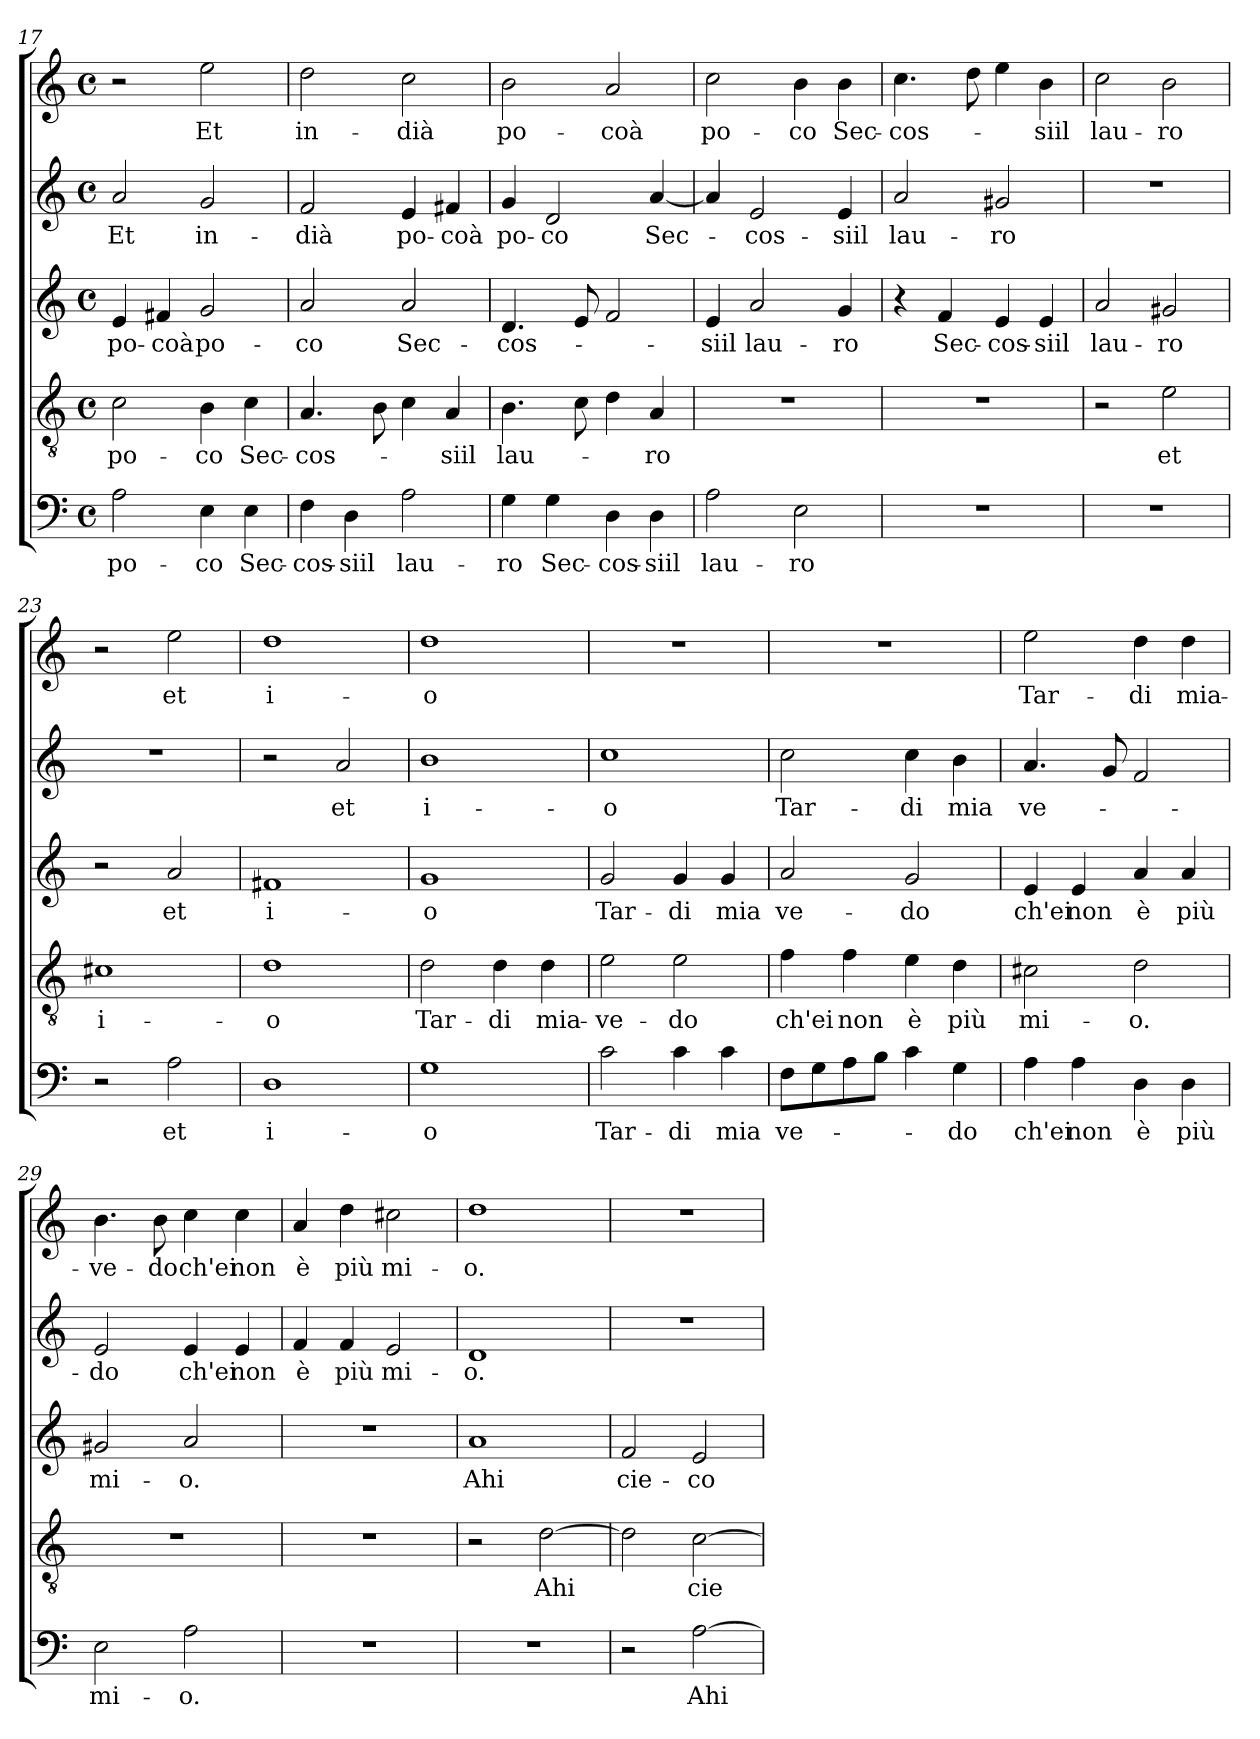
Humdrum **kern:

**kern	**text	**kern	**text	**kern	**text	**kern	**text	**kern	**text
*part5	*part5	*part4	*part4	*part3	*part3	*part2	*part2	*part1	*part1
*staff5	*staff5	*staff4	*staff4	*staff3	*staff3	*staff2	*staff2	*staff1	*staff1
*clefF4	*	*clefGv2	*	*clefG2	*	*clefG2	*	*clefG2	*
*k[]	*	*k[]	*	*k[]	*	*k[]	*	*k[]	*
*C:	*	*C:	*	*C:	*	*C:	*	*C:	*
*M4/4	*	*M4/4	*	*M4/4	*	*M4/4	*	*M4/4	*
*met(c)	*	*met(c)	*	*met(c)	*	*met(c)	*	*met(c)	*
=17	=17	=17	=17	=17	=17	=17	=17	=17	=17
2A\	po-	2c\	po-	4e/	po-	2a/	Et	2r	.
.	.	.	.	4f#X/	-coà	.	.	.	.
4E\	-co	4B\	-co	2g/	po-	2g/	in-	2ee\	Et
4E\	Sec-	4c\	Sec-	.	.	.	.	.	.
=18	=18	=18	=18	=18	=18	=18	=18	=18	=18
4F\	-cos-	4.A/	-cos-	2a/	-co	2f/	-dià	2dd\	in-
4D\	-siil	.	.	.	.	.	.	.	.
.	.	8B\	.	.	.	.	.	.	.
2A\	lau-	4c\	.	2a/	Sec-	4e/	po-	2cc\	-dià
.	.	4A/	-siil	.	.	4f#X/	-coà	.	.
=19	=19	=19	=19	=19	=19	=19	=19	=19	=19
4G\	-ro	4.B\	lau-	4.d/	-cos-	4g/	po-	2b\	po-
4G\	Sec-	.	.	.	.	2d/	-co	.	.
.	.	8c\	.	8e/	.	.	.	.	.
4D\	-cos-	4d\	.	2f/	.	.	.	2a/	-coà
4D\	-siil	4A/	-ro	.	.	[4a/	Sec-	.	.
=20	=20	=20	=20	=20	=20	=20	=20	=20	=20
2A\	lau-	1r	.	4e/	-siil	4a/]	.	2cc\	po-
.	.	.	.	2a/	lau-	2e/	-cos-	.	.
2E\	-ro	.	.	.	.	.	.	4b\	-co
.	.	.	.	4g/	-ro	4e/	-siil	4b\	Sec-
!!LO:LB:g=z
=21	=21	=21	=21	=21	=21	=21	=21	=21	=21
1r	.	1r	.	4r	.	2a/	lau-	4.cc\	-cos-
.	.	.	.	4f/	Sec-	.	.	.	.
.	.	.	.	.	.	.	.	8dd\	.
.	.	.	.	4e/	-cos-	2g#X/	-ro	4ee\	.
.	.	.	.	4e/	-siil	.	.	4b\	-siil
=22	=22	=22	=22	=22	=22	=22	=22	=22	=22
1r	.	2r	.	2a/	lau-	1r	.	2cc\	lau-
.	.	2e\	et	2g#X/	-ro	.	.	2b\	-ro
=23	=23	=23	=23	=23	=23	=23	=23	=23	=23
2r	.	1c#X	i-	2r	.	1r	.	2r	.
2A\	et	.	.	2a/	et	.	.	2ee\	et
=24	=24	=24	=24	=24	=24	=24	=24	=24	=24
1D	i-	1d	-o	1f#X	i-	2r	.	1dd	i-
.	.	.	.	.	.	2a/	et	.	.
=25	=25	=25	=25	=25	=25	=25	=25	=25	=25
1G	-o	2d\	Tar-	1g	-o	1b	i-	1dd	-o
.	.	4d\	-di	.	.	.	.	.	.
.	.	4d\	mia-	.	.	.	.	.	.
!!LO:LB:g=z
=26	=26	=26	=26	=26	=26	=26	=26	=26	=26
2c\	Tar-	2e\	-ve-	2g/	Tar-	1cc	-o	1r	.
4c\	-di	2e\	-do	4g/	-di	.	.	.	.
4c\	mia	.	.	4g/	mia	.	.	.	.
=27	=27	=27	=27	=27	=27	=27	=27	=27	=27
8F\L	ve-	4f\	ch'ei	2a/	ve-	2cc\	Tar-	1r	.
8G\	.	.	.	.	.	.	.	.	.
8A\	.	4f\	non	.	.	.	.	.	.
8B\J	.	.	.	.	.	.	.	.	.
4c\	.	4e\	è	2g/	-do	4cc\	-di	.	.
4G\	-do	4d\	più	.	.	4b\	mia	.	.
=28	=28	=28	=28	=28	=28	=28	=28	=28	=28
4A\	ch'ei	2c#X\	mi-	4e/	ch'ei	4.a/	ve-	2ee\	Tar-
4A\	non	.	.	4e/	non	.	.	.	.
.	.	.	.	.	.	8g/	.	.	.
4D\	è	2d\	-o.	4a/	è	2f/	.	4dd\	-di
4D\	più	.	.	4a/	più	.	.	4dd\	mia-
=29	=29	=29	=29	=29	=29	=29	=29	=29	=29
2E\	mi-	1r	.	2g#X/	mi-	2e/	-do	4.b\	-ve-
.	.	.	.	.	.	.	.	8b\	-do
2A\	-o.	.	.	2a/	-o.	4e/	ch'ei	4cc\	ch'ei
.	.	.	.	.	.	4e/	non	4cc\	non
=30	=30	=30	=30	=30	=30	=30	=30	=30	=30
1r	.	1r	.	1r	.	4f/	è	4a/	è
.	.	.	.	.	.	4f/	più	4dd\	più
.	.	.	.	.	.	2e/	mi-	2cc#X\	mi-
!!LO:PB:g=z
=31	=31	=31	=31	=31	=31	=31	=31	=31	=31
1r	.	2r	.	1a	Ahi	1d	-o.	1dd	-o.
.	.	[2d\	Ahi	.	.	.	.	.	.
=32	=32	=32	=32	=32	=32	=32	=32	=32	=32
2r	.	2d\]	.	2f/	cie-	1r	.	1r	.
[2A\	Ahi	[2c\	cie-	2e/	-co	.	.	.	.
=	=	=	=	=	=	=	=	=	=
*-	*-	*-	*-	*-	*-	*-	*-	*-	*-
